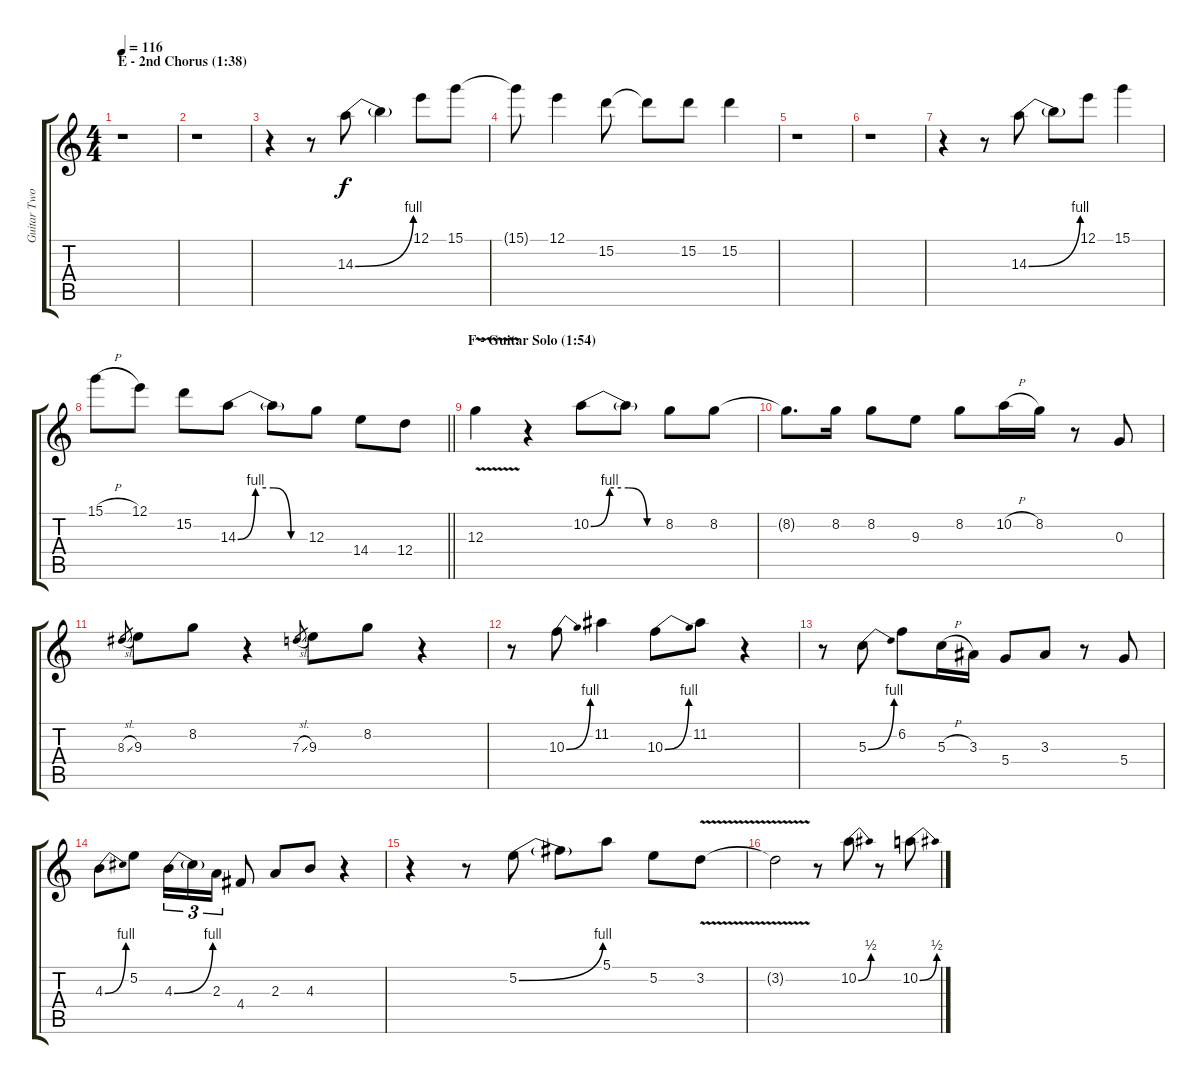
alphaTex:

\track ("Guitar Two" "Guitar Two") {instrument distortionguitar}
\staff {score tabs}
\tuning (E4 B3 G3 D3 A2 E2) {hide}
\ts (4 4)
\section ("" "E - 2nd Chorus (1:38)")
\tempo 116
\clef g2
\ks c
r.1{dy f} |
r.1 |
r.4 r.8 14.3{be (bend 0 0 60 4)}.8 14.3{t}.4 12.1.8 15.1.8 |
15.1{t}.8 12.1.4 15.2.8 15.2{t}.8 15.2.8 15.2.4 |
r.1 |
r.1 |
r.4 r.8 14.3{be (bend 0 0 60 4)}.8 14.3{t}.8 12.1.8 15.1.4 |
\barLineRight lightlight
15.1{h}.8 12.1.8 15.2.8 14.3{be (custom 0 0 15 4 30 4 45 0 60 0)}.8 14.3{t}.8 12.3.8 14.4.8 12.4.8 |
\section ("" "F - Guitar Solo (1:54)")
12.3{v}.4 r.4 10.2{be (custom 0 0 15 4 30 4 45 0 60 0)}.8 10.2{t}.8 8.2.8 8.2.8 |
8.2{t}.8{d} 8.2.16 8.2.8 9.3.8 8.2.8 10.2{h}.16 8.2.16 r.8 0.3.8 |
8.3{sl}.8{gr} 9.3.8 8.2.8 r.4 7.3{sl}.8{gr} 9.3.8 8.2.8 r.4 |
r.8 10.3{be (bend 0 0 60 4)}.8 11.2.4 10.3{be (bend 0 0 60 4)}.8 11.2.8 r.4 |
r.8 5.3{be (bend 0 0 60 4)}.8 6.2.8 5.3{h}.16 3.3.16 5.4.8 3.3.8 r.8 5.4.8 |
4.3{be (bend 0 0 60 4)}.8 5.2.8 4.3{be (bend 0 0 60 4)}.16{tu (3 2)} 4.3{t}.16{tu (3 2)} 2.3.16{tu (3 2)} 4.4.8 2.3.8 4.3.8 r.4 |
r.4 r.8 5.2{be (bend 0 0 60 4)}.8 5.2{t}.8 5.1.8 5.2.8 3.2{v}.8 |
3.2{v t}.2 r.8 10.2{be (bend 0 0 60 2)}.8 r.8 10.2{be (bend 0 0 60 2)}.8
